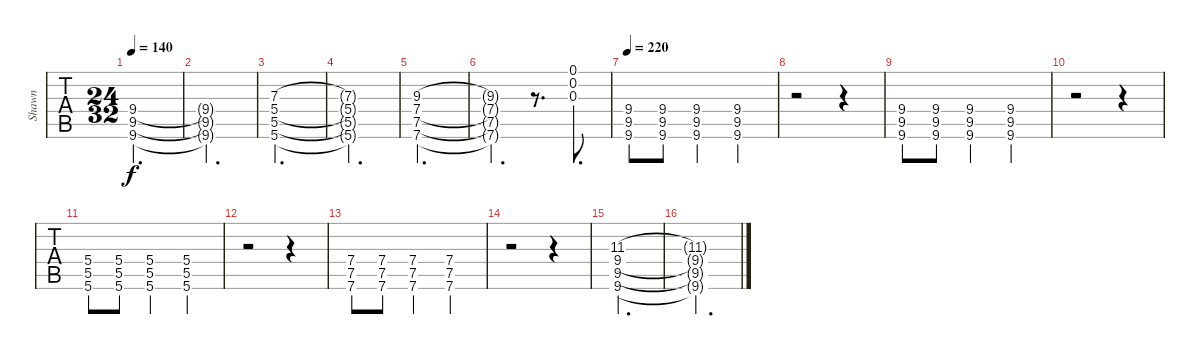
\track ("Shawn" "Shawn") {instrument electricguitarjazz}
\staff {tabs}
\tuning (E4 B3 G3 D3 A2 D2) {hide}
\ts (24 32)
\tempo 140
\clef g2
\ks c
(9.4{t} 9.5{t} 9.6{t}).2{d dy f} |
(9.4{t} 9.5{t} 9.6{t}).2{d} |
(7.3 5.4 5.5 5.6).2{d} |
(7.3{t} 5.4{t} 5.5{t} 5.6{t}).2{d} |
(9.3 7.4 7.5 7.6).2{d} |
(9.3{t} 7.4{t} 7.5{t} 7.6{t}).4{d} r.8{d} (0.1 0.2 0.3).8{d instrument overdrivenguitar} |
\tempo 220
(9.4 9.5 9.6).8 (9.4 9.5 9.6).8 (9.4 9.5 9.6).4 (9.4 9.5 9.6).4 |
r.2 r.4 |
(9.4 9.5 9.6).8 (9.4 9.5 9.6).8 (9.4 9.5 9.6).4 (9.4 9.5 9.6).4 |
r.2 r.4 |
(5.4 5.5 5.6).8 (5.4 5.5 5.6).8 (5.4 5.5 5.6).4 (5.4 5.5 5.6).4 |
r.2 r.4 |
(7.4 7.5 7.6).8 (7.4 7.5 7.6).8 (7.4 7.5 7.6).4 (7.4 7.5 7.6).4 |
r.2 r.4 |
(11.3 9.4 9.5 9.6).2{d} |
(11.3{t} 9.4{t} 9.5{t} 9.6{t}).2{d}
